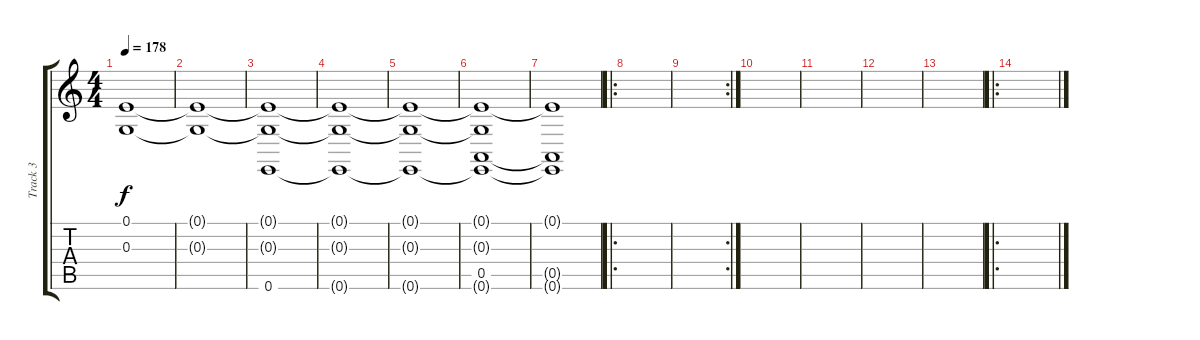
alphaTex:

\track ("Track 3" "Track 3") {instrument applause}
\staff {score tabs}
\tuning (E4 B3 G3 D3 A2 E2) {hide}
\ts (4 4)
\tempo 178
\clef g2
\ks c
(0.1 0.3).1{dy f instrument applause} |
(0.1{t} 0.3{t}).1 |
(0.1{t} 0.3{t} 0.6).1 |
(0.1{t} 0.3{t} 0.6{t}).1 |
(0.1{t} 0.3{t} 0.6{t}).1 |
(0.1{t} 0.3{t} 0.5 0.6{t}).1 |
(0.1{t} 0.5{t} 0.6{t}).1 |
\ro
|
\rc 2
|
|
|
|
|
\ro
